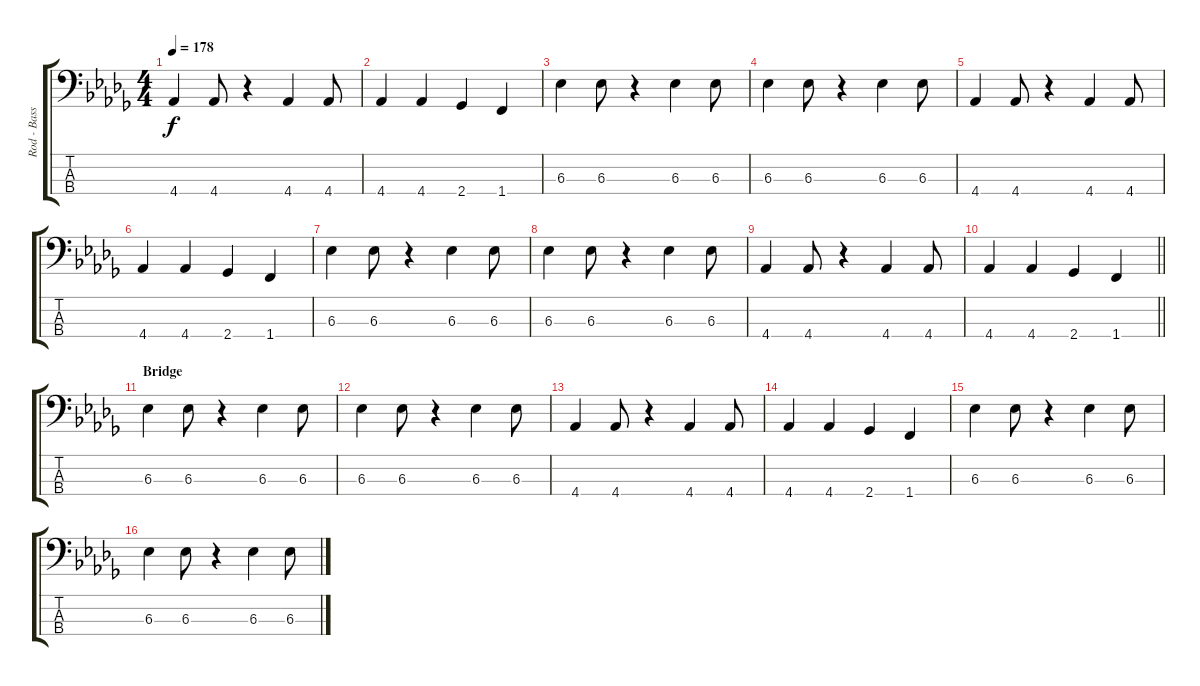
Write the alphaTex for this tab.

\track ("Rod - Bass" "Rod - Bass") {instrument slapbass2}
\staff {score tabs}
\tuning (G2 D2 A1 E1) {hide}
\ts (4 4)
\tempo 178
\clef f4
\ks db
4.4.4{dy f} 4.4.8 r.4 4.4.4 4.4.8 |
4.4.4 4.4.4 2.4.4 1.4.4 |
6.3.4 6.3.8 r.4 6.3.4 6.3.8 |
6.3.4 6.3.8 r.4 6.3.4 6.3.8 |
4.4.4 4.4.8 r.4 4.4.4 4.4.8 |
4.4.4 4.4.4 2.4.4 1.4.4 |
6.3.4 6.3.8 r.4 6.3.4 6.3.8 |
6.3.4 6.3.8 r.4 6.3.4 6.3.8 |
4.4.4 4.4.8 r.4 4.4.4 4.4.8 |
\barLineRight lightlight
4.4.4 4.4.4 2.4.4 1.4.4 |
\section ("" "Bridge")
6.3.4 6.3.8 r.4 6.3.4 6.3.8 |
6.3.4 6.3.8 r.4 6.3.4 6.3.8 |
4.4.4 4.4.8 r.4 4.4.4 4.4.8 |
4.4.4 4.4.4 2.4.4 1.4.4 |
6.3.4 6.3.8 r.4 6.3.4 6.3.8 |
6.3.4 6.3.8 r.4 6.3.4 6.3.8
